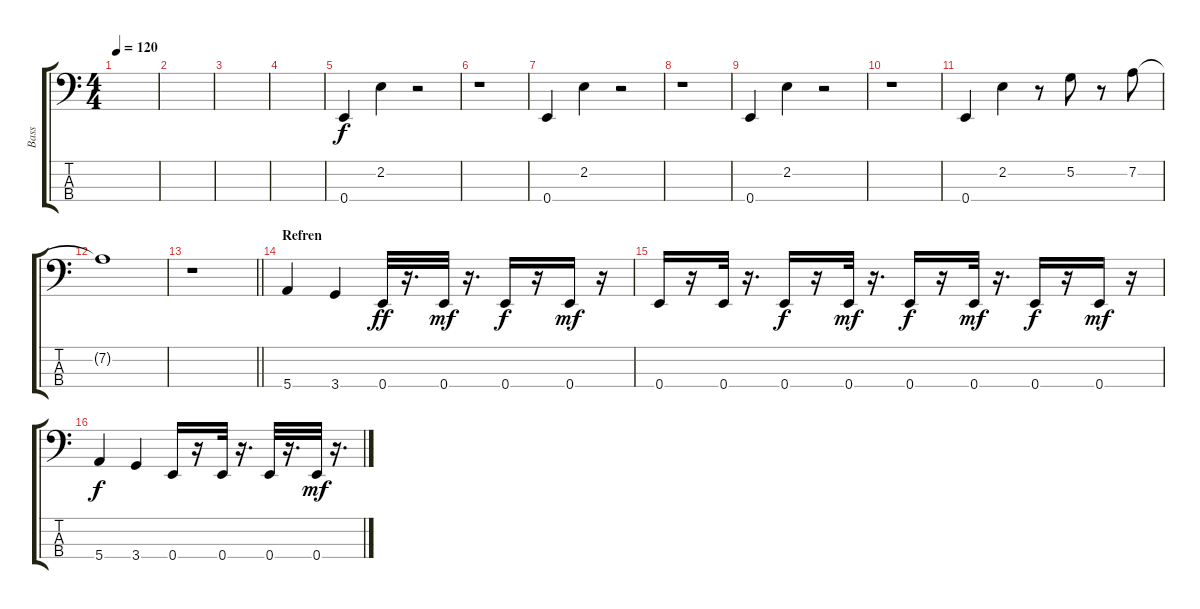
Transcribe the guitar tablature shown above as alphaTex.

\track ("Bass" "Bass") {instrument electricbassfinger}
\staff {score tabs}
\tuning (G2 D2 A1 E1) {hide}
\ts (4 4)
\tempo 120
\clef f4
\ks c
|
|
|
|
0.4.4 2.2.4 r.2 |
r.1 |
0.4.4 2.2.4 r.2 |
r.1 |
0.4.4 2.2.4 r.2 |
r.1 |
0.4.4 2.2.4 r.8 5.2.8 r.8 7.2.8 |
7.2{t}.1 |
\barLineRight lightlight
r.1 |
\section ("" "Refren")
5.4.4 3.4.4 0.4.32{dy ff} r.16{d} 0.4.32{dy mf} r.16{d} 0.4.16{dy f} r.16 0.4.16{dy mf} r.16 |
0.4.16 r.16 0.4.32 r.16{d} 0.4.16{dy f} r.16 0.4.32{dy mf} r.16{d} 0.4.16{dy f} r.16 0.4.32{dy mf} r.16{d} 0.4.16{dy f} r.16 0.4.16{dy mf} r.16 |
5.4.4{dy f} 3.4.4 0.4.16 r.16 0.4.32 r.16{d} 0.4.32 r.16{d} 0.4.32{dy mf} r.16{d}
